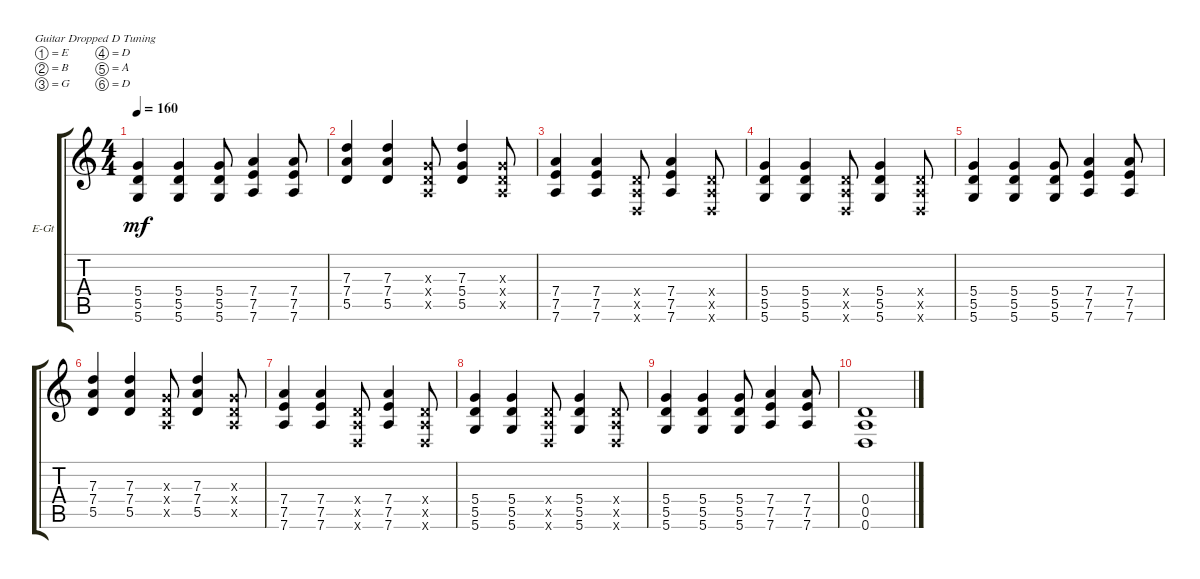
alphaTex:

\bracketExtendMode groupsimilarinstruments
\firstSystemTrackNameOrientation horizontal
\otherSystemsTrackNameOrientation horizontal
\track ("Electric Guitar 1" "E-Gt") {mute instrument distortionguitar}
\staff {score tabs}
\tuning (E4 B3 G3 D3 A2 D2)
\ts (4 4)
\tempo 160
\clef g2
\ks c
(5.5 5.4 5.6).4{dy mf} (5.4 5.5 5.6).4 (5.4 5.5 5.6).8 (7.5 7.4 7.6).4 (7.4 7.5 7.6).8 |
(5.5 7.4 7.3).4 (7.3 7.4 5.5).4 (0.3{x} 0.4{x} 0.5{x}).8 (5.5 5.4 7.3).4 (0.3{x} 0.4{x} 0.5{x}).8 |
(7.5 7.4 7.6).4 (7.4 7.5 7.6).4 (0.4{x} 0.5{x} 0.6{x}).8 (7.5 7.4 7.6).4 (0.4{x} 0.5{x} 0.6{x}).8 |
(5.5 5.4 5.6).4 (5.4 5.5 5.6).4 (0.4{x} 0.5{x} 0.6{x}).8 (5.5 5.4 5.6).4 (0.4{x} 0.5{x} 0.6{x}).8 |
(5.5 5.4 5.6).4 (5.4 5.5 5.6).4 (5.4 5.5 5.6).8 (7.5 7.4 7.6).4 (7.4 7.5 7.6).8 |
(5.5 7.4 7.3).4 (7.3 7.4 5.5).4 (0.3{x} 0.4{x} 0.5{x}).8 (5.5 7.4 7.3).4 (0.3{x} 0.4{x} 0.5{x}).8 |
(7.5 7.4 7.6).4 (7.4 7.5 7.6).4 (0.4{x} 0.5{x} 0.6{x}).8 (7.5 7.4 7.6).4 (0.4{x} 0.5{x} 0.6{x}).8 |
(5.5 5.4 5.6).4 (5.4 5.5 5.6).4 (0.4{x} 0.5{x} 0.6{x}).8 (5.5 5.4 5.6).4 (0.4{x} 0.5{x} 0.6{x}).8 |
(5.5 5.4 5.6).4 (5.4 5.5 5.6).4 (5.4 5.5 5.6).8 (7.5 7.4 7.6).4 (7.4 7.5 7.6).8 |
(0.6 0.5 0.4).1
